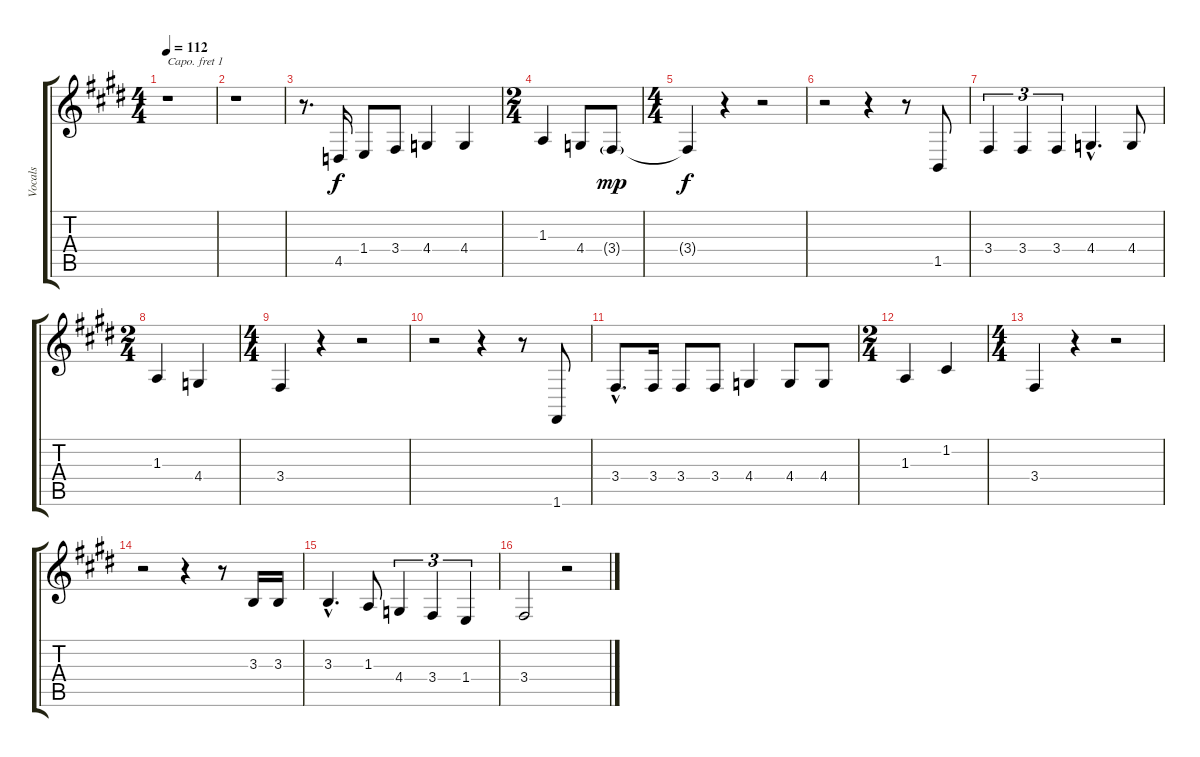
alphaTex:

\track ("Vocals" "Vocals") {instrument lead8bassandlead}
\staff {score tabs}
\capo 1
\tuning (E4 B3 G3 D3 A2 E2) {hide}
\ts (4 4)
\tempo 112
\clef g2
\ks e
r.1{dy f} |
r.1 |
r.8{d} 4.5.16 1.4.8 3.4.8 4.4.4 4.4.4 |
\ts (2 4)
1.3.4 4.4.8 3.4{g}.8{dy mp} |
\ts (4 4)
3.4{t}.4{dy f} r.4 r.2 |
r.2 r.4 r.8 1.5.8 |
3.4.4{tu (3 2)} 3.4.4{tu (3 2)} 3.4.4{tu (3 2)} 4.4{hac}.4{d} 4.4.8 |
\ts (2 4)
1.3.4 4.4.4 |
\ts (4 4)
3.4.4 r.4 r.2 |
r.2 r.4 r.8 1.6.8 |
3.4{hac}.8{d} 3.4.16 3.4.8 3.4.8 4.4.4 4.4.8 4.4.8 |
\ts (2 4)
1.3.4 1.2.4 |
\ts (4 4)
3.4.4 r.4 r.2 |
r.2 r.4 r.8 3.3.16 3.3.16 |
3.3{hac}.4{d} 1.3.8 4.4.4{tu (3 2)} 3.4.4{tu (3 2)} 1.4.4{tu (3 2)} |
3.4.2 r.2
